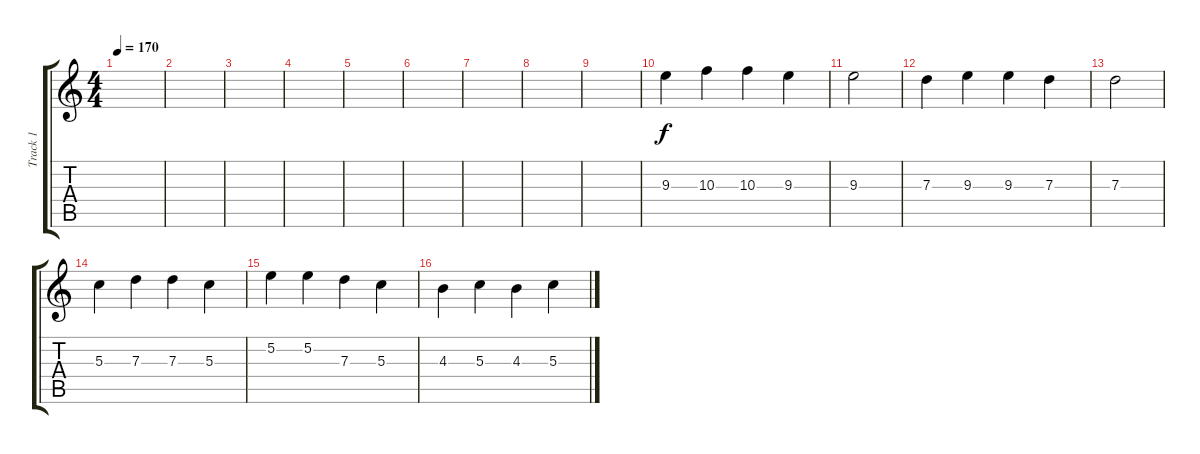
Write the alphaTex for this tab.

\track ("Track 1" "Track 1") {instrument overdrivenguitar}
\staff {score tabs}
\tuning (E4 B3 G3 D3 A2 E2) {hide}
\ts (4 4)
\tempo 170
\clef g2
\ks c
|
|
|
|
|
|
|
|
|
9.3.4 10.3.4 10.3.4 9.3.4 |
9.3.2 |
7.3.4 9.3.4 9.3.4 7.3.4 |
7.3.2 |
5.3.4 7.3.4 7.3.4 5.3.4 |
5.2.4 5.2.4 7.3.4 5.3.4 |
4.3.4 5.3.4 4.3.4 5.3.4
